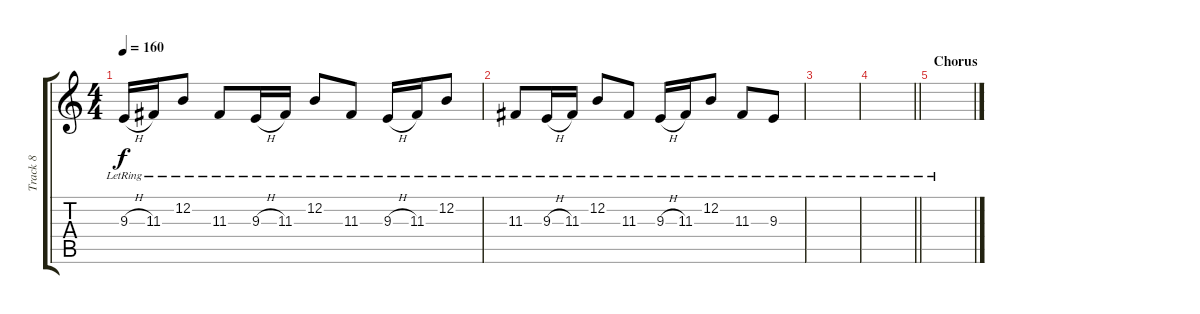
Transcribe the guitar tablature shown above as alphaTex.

\track ("Track 8" "Track 8") {instrument lead1square}
\staff {score tabs}
\tuning (E4 B3 G3 D3 A2 E2) {hide}
\ts (4 4)
\tempo 160
\clef g2
\ks c
9.3{h lr}.16{dy f} 11.3{lr}.16 12.2{lr}.8 11.3{lr}.8 9.3{h lr}.16 11.3{lr}.16 12.2{lr}.8 11.3{lr}.8 9.3{h lr}.16 11.3{lr}.16 12.2{lr}.8 |
11.3{lr}.8 9.3{h lr}.16 11.3{lr}.16 12.2{lr}.8 11.3{lr}.8 9.3{h lr}.16 11.3{lr}.16 12.2{lr}.8 11.3{lr}.8 9.3{lr}.8 |
|
\barLineRight lightlight
|
\section ("" "Chorus")
